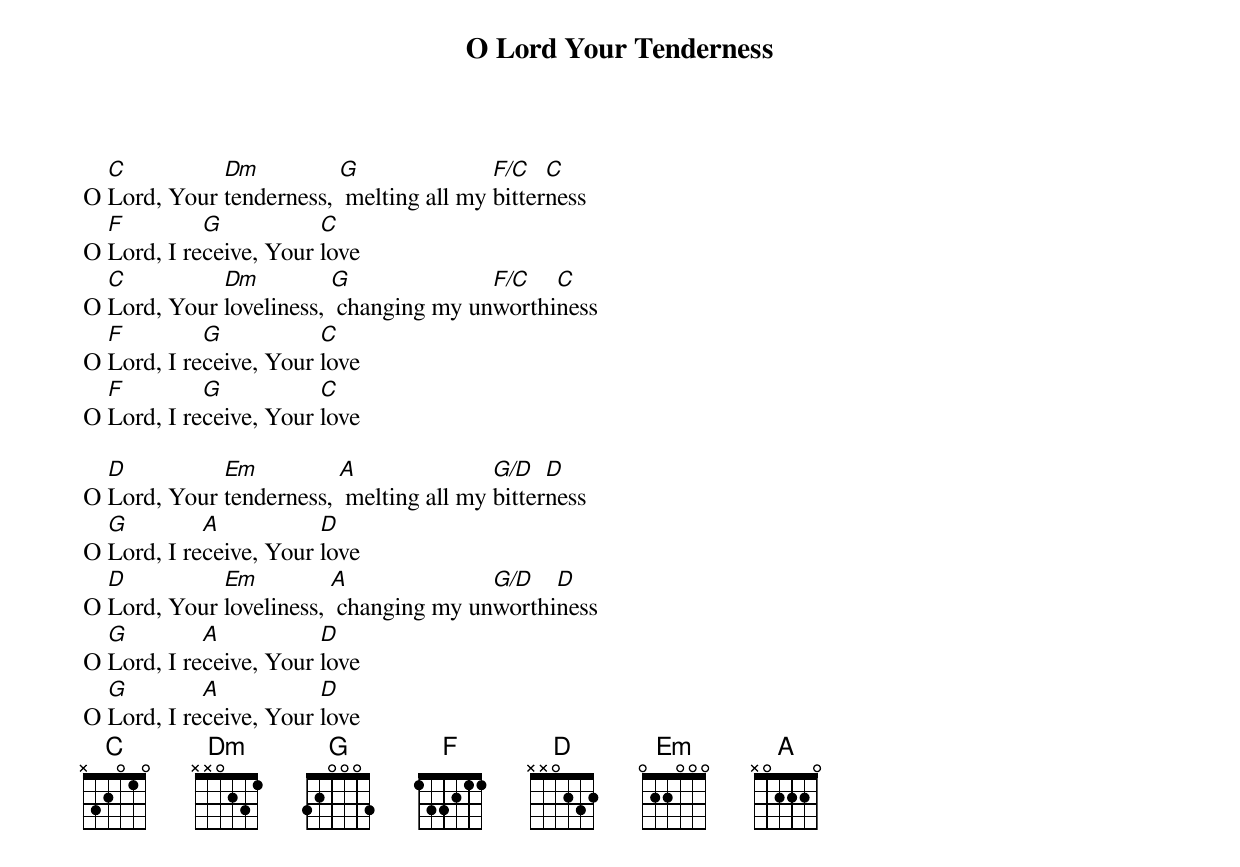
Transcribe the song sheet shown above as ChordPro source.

{title: O Lord Your Tenderness}
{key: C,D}
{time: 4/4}
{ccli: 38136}
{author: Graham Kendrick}
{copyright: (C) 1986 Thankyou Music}

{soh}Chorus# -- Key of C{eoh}
O [C]Lord, Your [Dm]tenderness, [G] melting all my [F/C]bitter[C]ness
O [F]Lord, I re[G]ceive, Your [C]love
O [C]Lord, Your [Dm]loveliness, [G] changing my un[F/C]worthi[C]ness
O [F]Lord, I re[G]ceive, Your [C]love
O [F]Lord, I re[G]ceive, Your [C]love

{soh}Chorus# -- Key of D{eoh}
O [D]Lord, Your [Em]tenderness, [A] melting all my [G/D]bitter[D]ness
O [G]Lord, I re[A]ceive, Your [D]love
O [D]Lord, Your [Em]loveliness, [A] changing my un[G/D]worthi[D]ness
O [G]Lord, I re[A]ceive, Your [D]love
O [G]Lord, I re[A]ceive, Your [D]love
